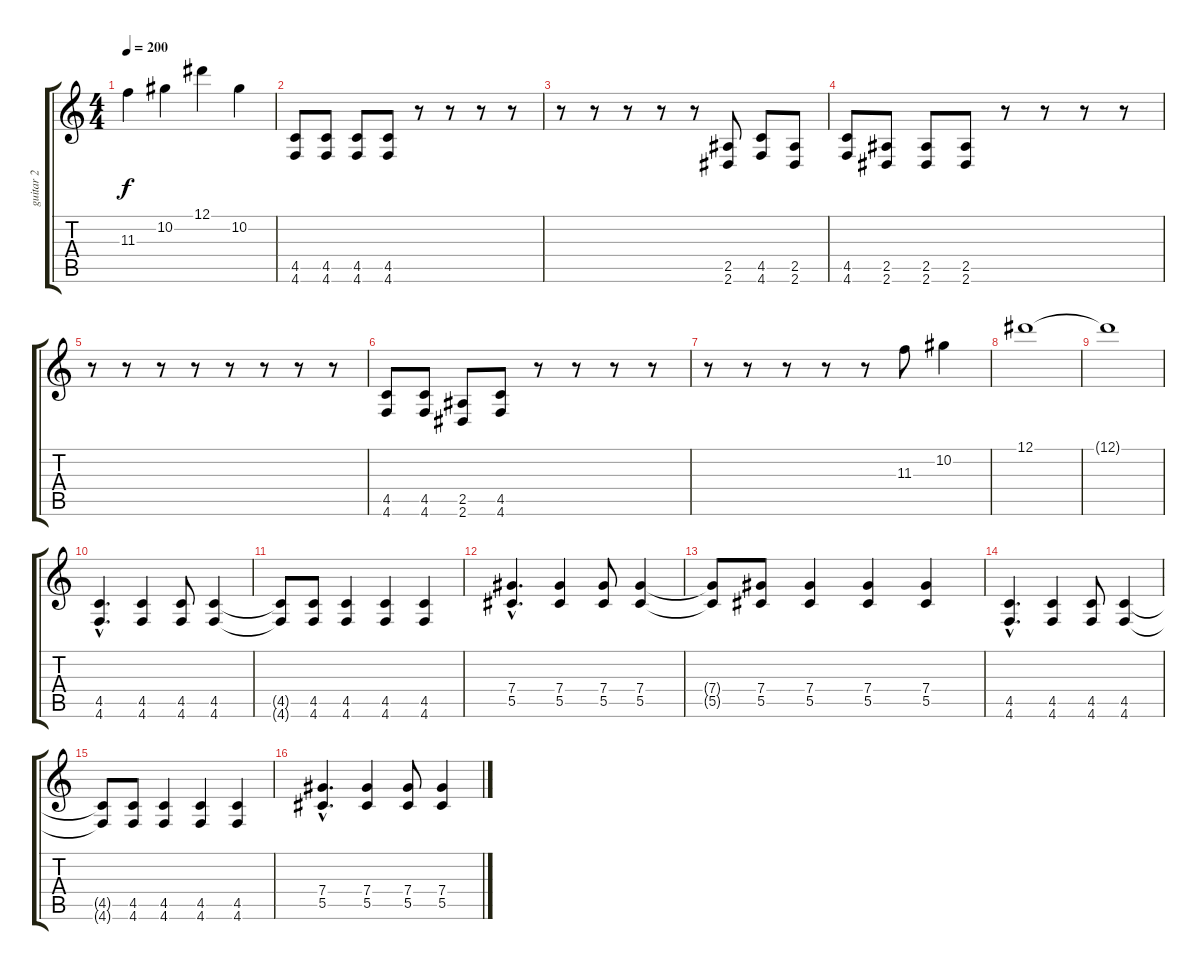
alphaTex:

\track ("guitar 2" "guitar 2") {instrument overdrivenguitar}
\staff {score tabs}
\tuning (Eb4 Bb3 Gb3 Db3 Ab2 Db2) {hide}
\ts (4 4)
\tempo 200
\clef g2
\ks c
11.3.4{dy f} 10.2.4 12.1.4 10.2.4 |
(4.5 4.6).8 (4.5 4.6).8 (4.5 4.6).8 (4.5 4.6).8 r.8 r.8 r.8 r.8 |
r.8 r.8 r.8 r.8 r.8 (2.5 2.6).8 (4.5 4.6).8 (2.5 2.6).8 |
(4.5 4.6).8 (2.5 2.6).8 (2.5 2.6).8 (2.5 2.6).8 r.8 r.8 r.8 r.8 |
r.8 r.8 r.8 r.8 r.8 r.8 r.8 r.8 |
(4.5 4.6).8 (4.5 4.6).8 (2.5 2.6).8 (4.5 4.6).8 r.8 r.8 r.8 r.8 |
r.8 r.8 r.8 r.8 r.8 11.3.8 10.2.4 |
12.1.1 |
12.1{t}.1 |
(4.5{hac} 4.6{hac}).4{d} (4.5 4.6).4 (4.5 4.6).8 (4.5 4.6).4 |
(4.5{t} 4.6{t}).8 (4.5 4.6).8 (4.5 4.6).4 (4.5 4.6).4 (4.5 4.6).4 |
(7.4{hac} 5.5{hac}).4{d} (7.4 5.5).4 (7.4 5.5).8 (7.4 5.5).4 |
(7.4{t} 5.5{t}).8 (7.4 5.5).8 (7.4 5.5).4 (7.4 5.5).4 (7.4 5.5).4 |
(4.5{hac} 4.6{hac}).4{d} (4.5 4.6).4 (4.5 4.6).8 (4.5 4.6).4 |
(4.5{t} 4.6{t}).8 (4.5 4.6).8 (4.5 4.6).4 (4.5 4.6).4 (4.5 4.6).4 |
(7.4{hac} 5.5{hac}).4{d} (7.4 5.5).4 (7.4 5.5).8 (7.4 5.5).4
